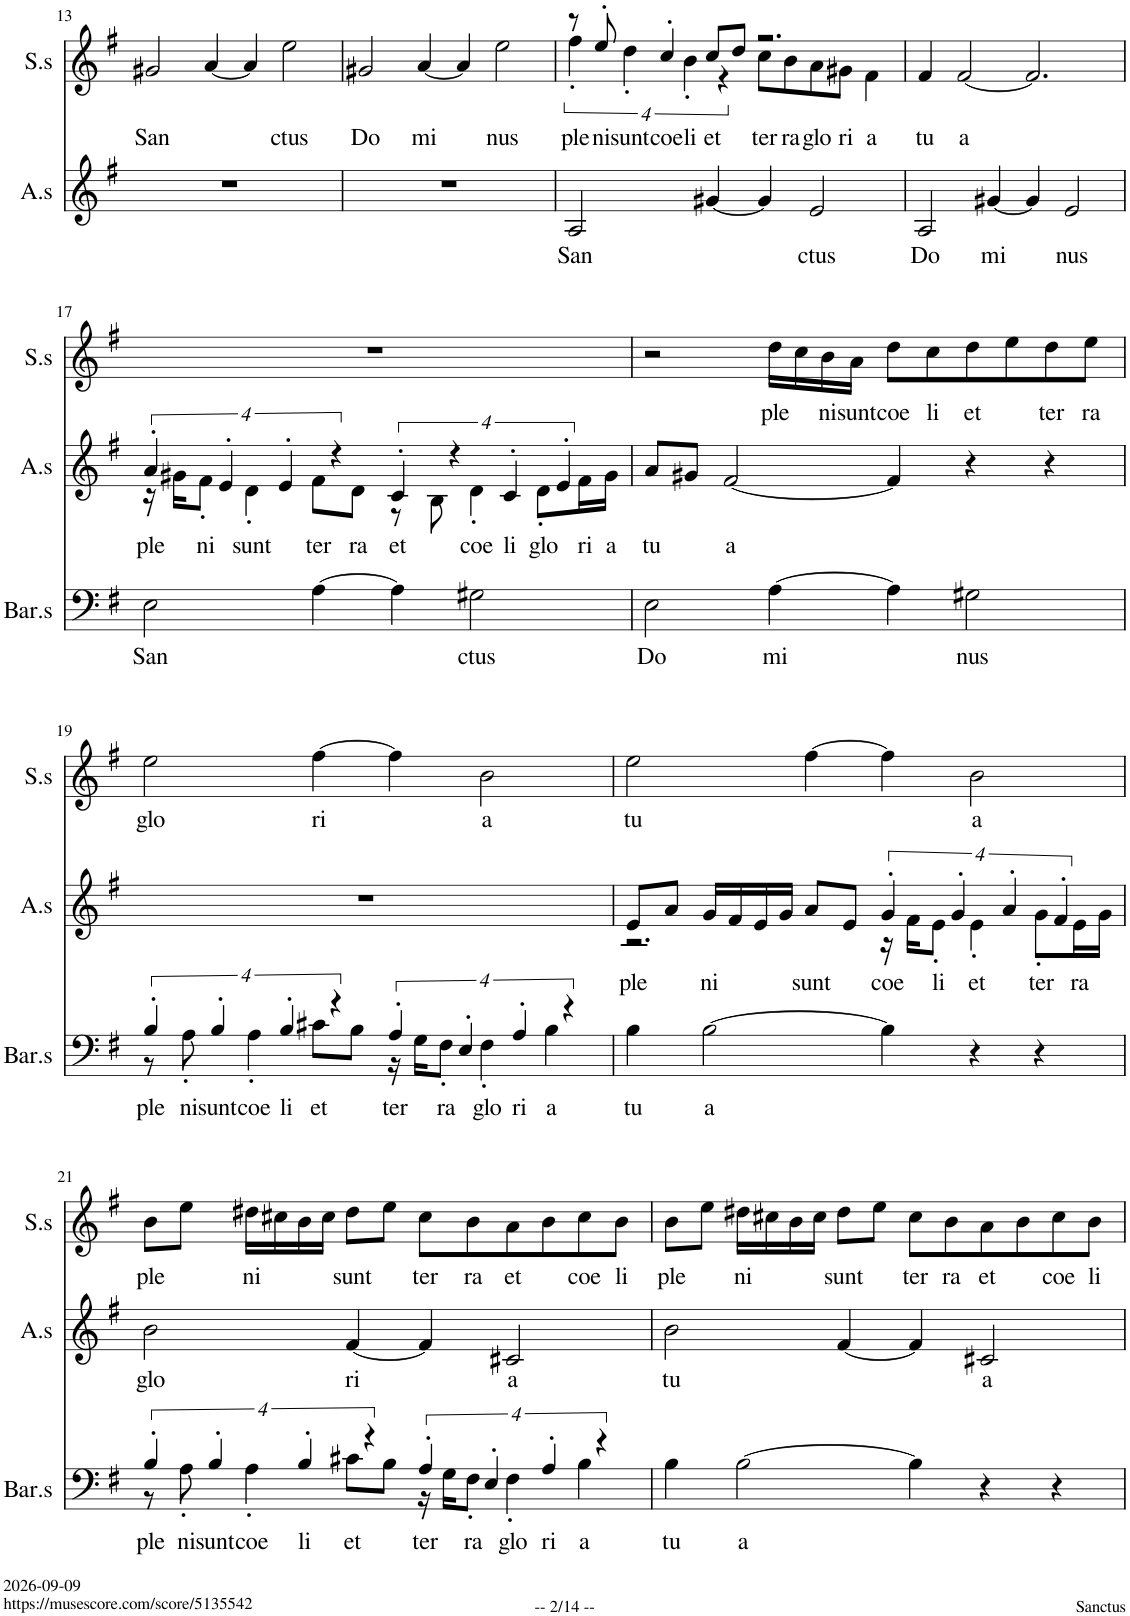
**kern	**text	**kern	**text	**kern	**text
*part3	*part3	*part2	*part2	*part1	*part1
*staff3	*staff3	*staff2	*staff2	*staff1	*staff1
*I"Baritone, s	*	*I"Alto, s	*	*I"Soprano, s	*
*I'Bar.s	*	*I'A.s	*	*I'S.s	*
!!LO:PB:g=z
*clefF4	*	*clefG2	*	*clefG2	*
*k[f#]	*	*k[f#]	*	*k[f#]	*
*M6/4	*	*M6/4	*	*M6/4	*
=13	=13	=13	=13	=13	=13
!	!	!	!	!	!LO:LY:b
1.r	.	1.r	.	2g#X/	San
.	.	.	.	[4a/	.
.	.	.	.	4a/]	.
!	!	!	!	!	!LO:LY:b
.	.	.	.	2ee\	ctus
=14	=14	=14	=14	=14	=14
!	!	!	!	!	!LO:LY:b
1.r	.	1.r	.	2g#X/	Do
!	!	!	!	!	!LO:LY:b
.	.	.	.	[4a/	mi
.	.	.	.	4a/]	.
!	!	!	!	!	!LO:LY:b
.	.	.	.	2ee\	nus
=15	=15	=15	=15	=15	=15
!	!	!	!LO:LY:b	!	!LO:LY:b
*	*	*	*	*^	*
1.r	.	2A/	San	8r	16%3ff#'\	ple
!	!	!	!	!	!	!LO:LY:b
.	.	.	.	8ee'/	.	ni
!	!	!	!	!	!	!LO:LY:b
.	.	.	.	.	16%3dd'\	sunt
!	!	!	!	!	!	!LO:LY:b
.	.	.	.	4cc'/	.	coe
!	!	!	!	!	!	!LO:LY:b
.	.	.	.	.	16%3b'\	li
!	!	!	!	!	!	!LO:LY:b
.	.	[4g#X/	.	8cc/L	.	et
.	.	.	.	.	16%3r	.
.	.	.	.	8dd/J	.	.
!	!	!	!	!	!	!LO:LY:b
.	.	4g#/]	.	2.r	8cc\L	ter
!	!	!	!	!	!	!LO:LY:b
.	.	.	.	.	8b\	ra
!	!	!	!LO:LY:b	!	!	!LO:LY:b
.	.	2e/	ctus	.	8a\	glo
!	!	!	!	!	!	!LO:LY:b
.	.	.	.	.	8g#X\J	ri
!	!	!	!	!	!	!LO:LY:b
.	.	.	.	.	4f#\	a
=16	=16	=16	=16	=16	=16	=16
!	!	!	!LO:LY:b	!	!	!LO:LY:b
*	*	*	*	*v	*v	*
1.r	.	2A/	Do	4f#/	tu
!	!	!	!	!	!LO:LY:b
.	.	.	.	[2f#/	a
!	!	!	!LO:LY:b	!	!
.	.	[4g#X/	mi	.	.
.	.	4g#/]	.	2.f#/]	.
!	!	!	!LO:LY:b	!	!
.	.	2e/	nus	.	.
!!LO:LB:g=z
=17	=17	=17	=17	=17	=17
!	!LO:LY:b	!	!LO:LY:b	!	!
*	*	*^	*	*	*
2E\	San	16%3a'/	16r	ple	1.r	.
.	.	.	16g#X\KL	.	.	.
!	!	!	!	!LO:LY:b	!	!
.	.	.	8f#'\J	ni	.	.
.	.	16%3e'/	.	.	.	.
!	!	!	!	!LO:LY:b	!	!
.	.	.	4d'\	sunt	.	.
.	.	16%3e'/	.	.	.	.
!	!	!	!	!LO:LY:b	!	!
[4A\	.	.	8f#\L	ter	.	.
.	.	16%3r	.	.	.	.
!	!	!	!	!LO:LY:b	!	!
.	.	.	8d\J	ra	.	.
!	!	!	!	!LO:LY:b	!	!
4A\]	.	16%3c'/	8r	et	.	.
.	.	.	8B\	.	.	.
.	.	16%3r	.	.	.	.
!	!LO:LY:b	!	!	!LO:LY:b	!	!
2G#X\	ctus	.	4d'\	coe	.	.
!	!	!	!	!LO:LY:b	!	!
.	.	16%3c'/	.	li	.	.
!	!	!	!	!LO:LY:b	!	!
.	.	.	8d'\L	glo	.	.
.	.	16%3e'/	.	.	.	.
!	!	!	!	!LO:LY:b	!	!
.	.	.	16f#\L	ri	.	.
!	!	!	!	!LO:LY:b	!	!
.	.	.	16g#\JJ	a	.	.
=18	=18	=18	=18	=18	=18	=18
!	!LO:LY:b	!	!	!LO:LY:b	!	!
*	*	*v	*v	*	*	*
2E\	Do	8a/L	tu	2r	.
.	.	8g#X/J	.	.	.
!	!	!	!LO:LY:b	!	!
.	.	[2f#/	a	.	.
!	!LO:LY:b	!	!	!	!LO:LY:b
[4A\	mi	.	.	16dd\LL	ple
.	.	.	.	16cc\	.
!	!	!	!	!	!LO:LY:b
.	.	.	.	16b\	ni
!	!	!	!	!	!LO:LY:b
.	.	.	.	16a\JJ	sunt
!	!	!	!	!	!LO:LY:b
4A\]	.	4f#/]	.	8dd\L	coe
!	!	!	!	!	!LO:LY:b
.	.	.	.	8cc\	li
!	!LO:LY:b	!	!	!	!LO:LY:b
2G#X\	nus	4r	.	8dd\	et
.	.	.	.	8ee\	.
!	!	!	!	!	!LO:LY:b
.	.	4r	.	8dd\	ter
!	!	!	!	!	!LO:LY:b
.	.	.	.	8ee\J	ra
!!LO:LB:g=z
=19	=19	=19	=19	=19	=19
!	!LO:LY:b	!	!	!	!LO:LY:b
*^	*	*	*	*	*
16%3B'/	8r	ple	1.r	.	2ee\	glo
!	!	!LO:LY:b	!	!	!	!
.	8A'\	ni	.	.	.	.
!	!	!LO:LY:b	!	!	!	!
16%3B'/	.	sunt	.	.	.	.
!	!	!LO:LY:b	!	!	!	!
.	4A'\	coe	.	.	.	.
!	!	!LO:LY:b	!	!	!	!
16%3B'/	.	li	.	.	.	.
!	!	!LO:LY:b	!	!	!	!LO:LY:b
.	8c#X\L	et	.	.	[4ff#\	ri
16%3r	.	.	.	.	.	.
.	8B\J	.	.	.	.	.
!	!	!LO:LY:b	!	!	!	!
16%3A'/	16r	ter	.	.	4ff#\]	.
.	16G\KL	.	.	.	.	.
!	!	!LO:LY:b	!	!	!	!
.	8F#'\J	ra	.	.	.	.
16%3E'/	.	.	.	.	.	.
!	!	!LO:LY:b	!	!	!	!LO:LY:b
.	4F#'\	glo	.	.	2b\	a
!	!	!LO:LY:b	!	!	!	!
16%3A'/	.	ri	.	.	.	.
!	!	!LO:LY:b	!	!	!	!
.	4B\	a	.	.	.	.
16%3r	.	.	.	.	.	.
*v	*v	*	*	*	*	*
=20	=20	=20	=20	=20	=20
!	!LO:LY:b	!	!LO:LY:b	!	!LO:LY:b
*	*	*^	*	*	*
4B\	tu	8e/L	2.r	ple	2ee\	tu
.	.	8a/J	.	.	.	.
!	!LO:LY:b	!	!	!LO:LY:b	!	!
[2B\	a	16g/LL	.	ni	.	.
.	.	16f#/	.	.	.	.
.	.	16e/	.	.	.	.
.	.	16g/JJ	.	.	.	.
!	!	!	!	!LO:LY:b	!	!
.	.	8a/L	.	sunt	[4ff#\	.
.	.	8e/J	.	.	.	.
!	!	!	!	!LO:LY:b	!	!
4B\]	.	16%3g'/	16r	coe	4ff#\]	.
.	.	.	16f#\KL	.	.	.
!	!	!	!	!LO:LY:b	!	!
.	.	.	8e'\J	li	.	.
.	.	16%3g'/	.	.	.	.
!	!	!	!	!LO:LY:b	!	!LO:LY:b
4r	.	.	4e'\	et	2b\	a
.	.	16%3a'/	.	.	.	.
!	!	!	!	!LO:LY:b	!	!
4r	.	.	8g'\L	ter	.	.
.	.	16%3f#'/	.	.	.	.
!	!	!	!	!LO:LY:b	!	!
.	.	.	16e\L	ra	.	.
.	.	.	16g\JJ	.	.	.
!!LO:LB:g=z
=21	=21	=21	=21	=21	=21	=21
!	!LO:LY:b	!	!	!LO:LY:b	!	!LO:LY:b
*^	*	*v	*v	*	*	*
16%3B'/	8r	ple	2b\	glo	8b\L	ple
!	!	!LO:LY:b	!	!	!	!
.	8A'\	ni	.	.	8ee\J	.
!	!	!LO:LY:b	!	!	!	!
16%3B'/	.	sunt	.	.	.	.
!	!	!LO:LY:b	!	!	!	!LO:LY:b
.	4A'\	coe	.	.	16dd#X\LL	ni
.	.	.	.	.	16cc#X\	.
!	!	!LO:LY:b	!	!	!	!
16%3B'/	.	li	.	.	16b\	.
.	.	.	.	.	16cc#\JJ	.
!	!	!LO:LY:b	!	!LO:LY:b	!	!LO:LY:b
.	8c#X\L	et	[4f#/	ri	8dd#\L	sunt
16%3r	.	.	.	.	.	.
.	8B\J	.	.	.	8ee\J	.
!	!	!LO:LY:b	!	!	!	!LO:LY:b
16%3A'/	16r	ter	4f#/]	.	8cc#\L	ter
.	16G\KL	.	.	.	.	.
!	!	!LO:LY:b	!	!	!	!LO:LY:b
.	8F#'\J	ra	.	.	8b\	ra
16%3E'/	.	.	.	.	.	.
!	!	!LO:LY:b	!	!LO:LY:b	!	!LO:LY:b
.	4F#'\	glo	2c#X/	a	8a\	et
!	!	!LO:LY:b	!	!	!	!
16%3A'/	.	ri	.	.	8b\	.
!	!	!LO:LY:b	!	!	!	!LO:LY:b
.	4B\	a	.	.	8cc#\	coe
16%3r	.	.	.	.	.	.
!	!	!	!	!	!	!LO:LY:b
.	.	.	.	.	8b\J	li
*v	*v	*	*	*	*	*
=22	=22	=22	=22	=22	=22
!	!LO:LY:b	!	!LO:LY:b	!	!LO:LY:b
4B\	tu	2b\	tu	8b\L	ple
.	.	.	.	8ee\J	.
!	!LO:LY:b	!	!	!	!LO:LY:b
[2B\	a	.	.	16dd#X\LL	ni
.	.	.	.	16cc#X\	.
.	.	.	.	16b\	.
.	.	.	.	16cc#\JJ	.
!	!	!	!	!	!LO:LY:b
.	.	[4f#/	.	8dd#\L	sunt
.	.	.	.	8ee\J	.
!	!	!	!	!	!LO:LY:b
4B\]	.	4f#/]	.	8cc#\L	ter
!	!	!	!	!	!LO:LY:b
.	.	.	.	8b\	ra
!	!	!	!LO:LY:b	!	!LO:LY:b
4r	.	2c#X/	a	8a\	et
.	.	.	.	8b\	.
!	!	!	!	!	!LO:LY:b
4r	.	.	.	8cc#\	coe
!	!	!	!	!	!LO:LY:b
.	.	.	.	8b\J	li
=	=	=	=	=	=
*-	*-	*-	*-	*-	*-
